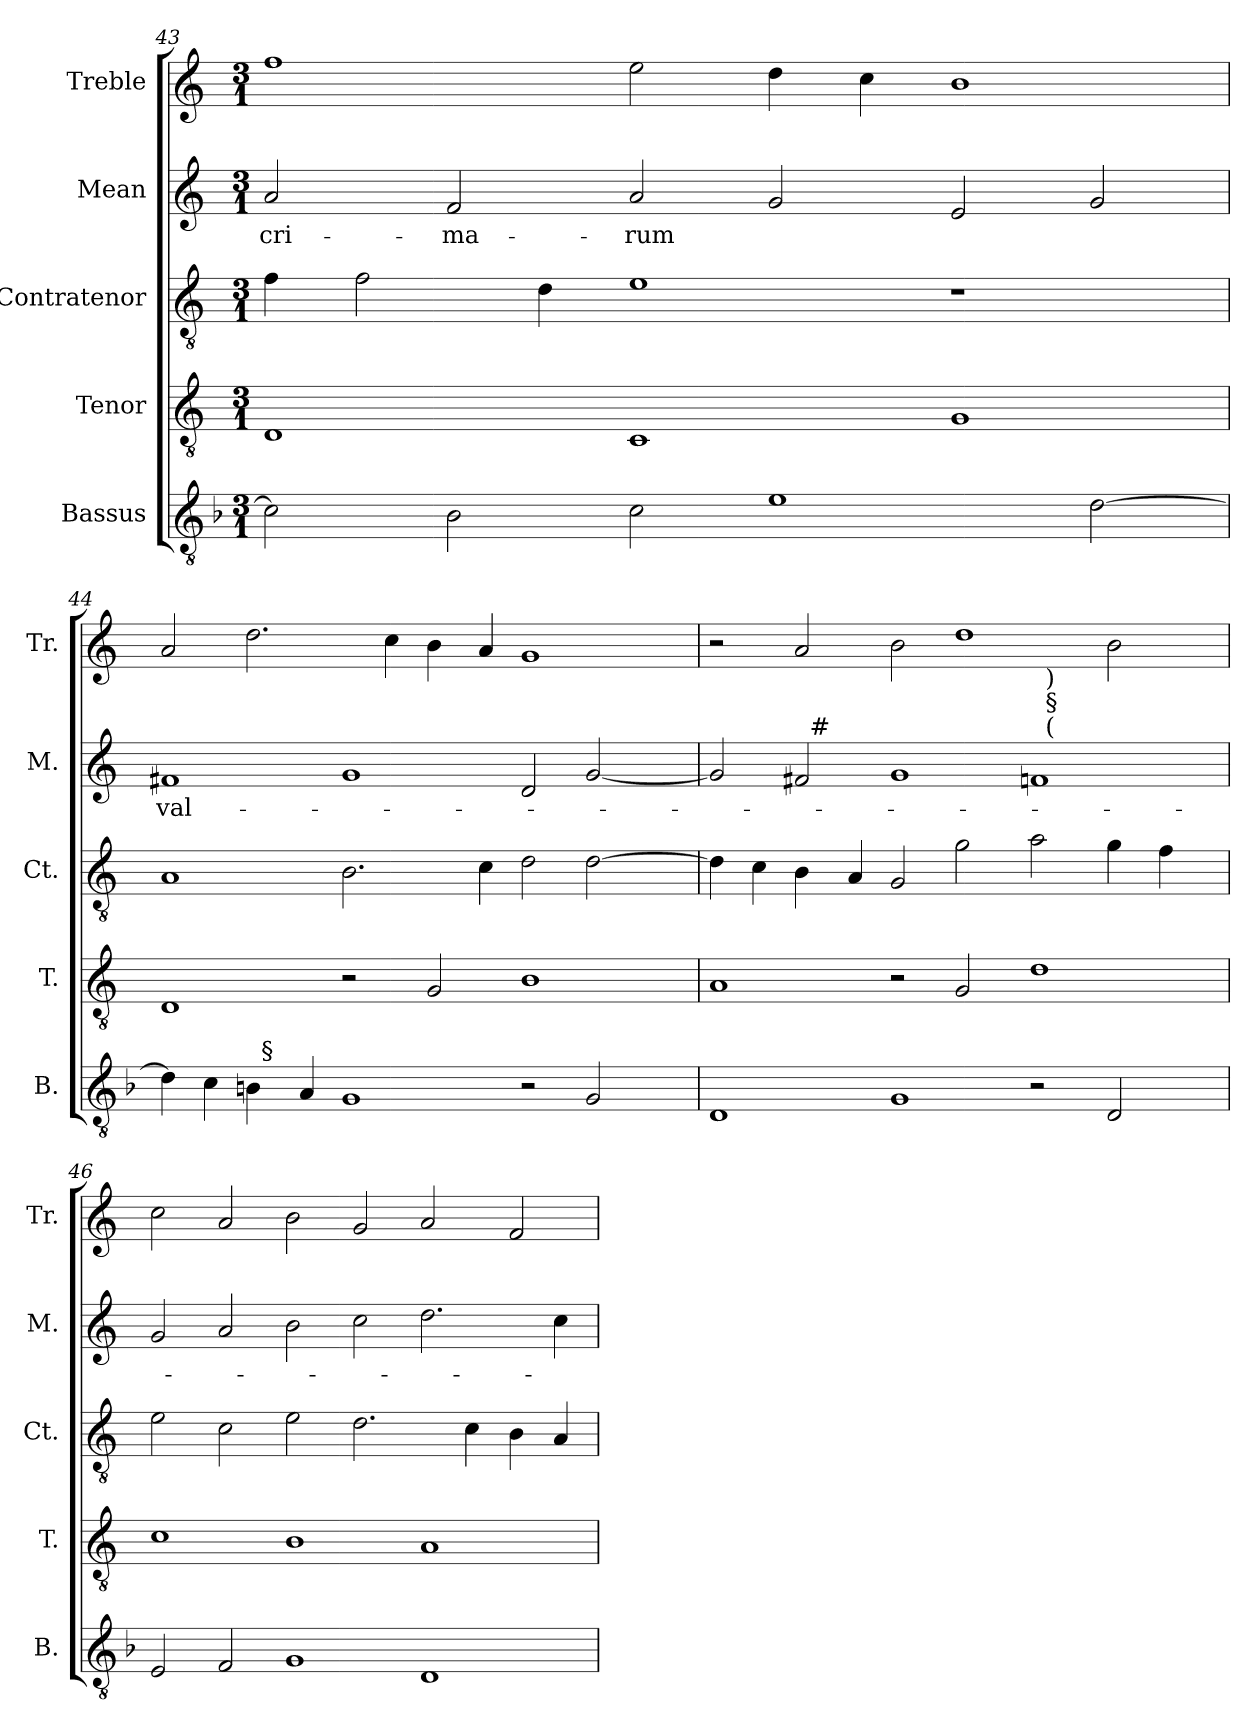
**kern	**kern	**kern	**kern	**text	**kern
*part5	*part4	*part3	*part2	*part2	*part1
*staff5	*staff4	*staff3	*staff2	*staff2	*staff1
*I"Bassus	*I"Tenor	*I"Contratenor	*I"Mean	*	*I"Treble
*I'B.	*I'T.	*I'Ct.	*I'M.	*	*I'Tr.
!!LO:LB:g=z
*clefGv2	*clefGv2	*clefGv2	*clefG2	*	*clefG2
*ITrd7c12	*ITrd7c12	*ITrd7c12	*	*	*
*k[b-]	*k[]	*k[]	*k[]	*	*k[]
*F:	*	*C:	*C:	*	*C:
*M3/1	*M3/1	*M3/1	*M3/1	*	*M3/1
=43	=43	=43	=43	=43	=43
!	!	!	!	!LO:LY:b:color=#000000	!
2Ci\]	1DDi	4Fi\	2ai/	-cri-	1ffi
.	.	2Fi\	.	.	.
!	!	!	!	!LO:LY:b:color=#000000	!
2BB-i\	.	.	2fi/	-ma-	.
.	.	4Di\	.	.	.
!	!	!	!	!LO:LY:b:color=#000000	!
2Ci\	1CCi	1Ei	2ai/	-rum	2eei\
1Ei	.	.	2gi/	.	4ddi\
.	.	.	.	.	4cci\
.	1GGi	1r	2ei/	.	1bi
[>2Di\	.	.	2gi/	.	.
=44`	=44`	=44`	=44`	=44`	=44`
!	!	!	!	!LO:LY:b:color=#000000	!
*^	*	*	*	*	*
4Di\]	2ryy	1DDi	1AAi	1f#Xi	val-	2ai/
4Ci\	.	.	.	.	.	.
4BBi\	32ryy	.	.	.	.	2.ddi\
.	256ryy	.	.	.	.	.
!	!LO:TX:a:t=§	!	!	!	!	!
.	1ryy	.	.	.	.	.
4AAi/	.	.	.	.	.	.
1GGi	.	2r	2.BBi\	1gi	.	.
.	.	.	.	.	.	4cci\
.	.	2GGi/	.	.	.	4bi\
.	1ryy	.	.	.	.	.
.	.	.	4Ci\	.	.	4ai/
2r	.	1BBi	2Di\	2di/	.	1gi
2GGi/	.	.	[>2Di\	[<2gi/	.	.
.	4ryy	.	.	.	.	.
.	8ryy	.	.	.	.	.
.	16ryy	.	.	.	.	.
.	64..ryy	.	.	.	.	.
*v	*v	*	*	*	*	*
=45`	=45`	=45`	=45`	=45`	=45`
*	*	*	*^	*	*
*	*	*	*	*^	*	*
1DDi	1AAi	4Di\]	2gi/]	2ryy	1ryy	.	2r
.	.	4Ci\	.	.	.	.	.
.	.	4BBi\	2f#i/	32ryy	.	.	2ai/
.	.	.	.	256ryy	.	.	.
!	!	!	!	!LO:TX:a:t=#	!	!	!
.	.	.	.	1ryy	.	.	.
.	.	4AAi/	.	.	.	.	.
1GGi	2r	2GGi/	1gi	.	1ryy	.	2bi\
.	2GGi/	2Gi\	.	.	.	.	1ddi
.	.	.	.	1ryy	.	.	.
2r	1Di	2Ai\	1fi	.	32ryy	.	.
.	.	.	.	.	256ryy	.	.
!	!	!	!	!	!LO:TX:a:t=(	!	!
!	!	!	!	!	!LO:TX:t=§	!	!
!	!	!	!	!	!LO:TX:t=)	!	!
.	.	.	.	.	2ryy	.	.
2DDi/	.	4Gi\	.	.	.	.	2bi\
.	.	.	.	4ryy	4ryy	.	.
.	.	4Fi\	.	.	.	.	.
.	.	.	.	8ryy	8ryy	.	.
.	.	.	.	16ryy	16ryy	.	.
.	.	.	.	64..ryy	64..ryy	.	.
*	*	*	*v	*v	*v	*	*
!!LO:LB:g=z
=46`	=46`	=46`	=46`	=46`	=46`
2EEi/	1Ci	2Ei\	2gi/	.	2cci\
2FFi/	.	2Ci\	2ai/	.	2ai/
1GGi	1BBi	2Ei\	2bi\	.	2bi\
.	.	2.Di\	2cci\	.	2gi/
1DDi	1AAi	.	2.ddi\	.	2ai/
.	.	4Ci\	.	.	.
.	.	4BBi\	.	.	2fi/
.	.	4AAi/	4cci\	.	.
=`	=`	=`	=`	=`	=`
*-	*-	*-	*-	*-	*-
